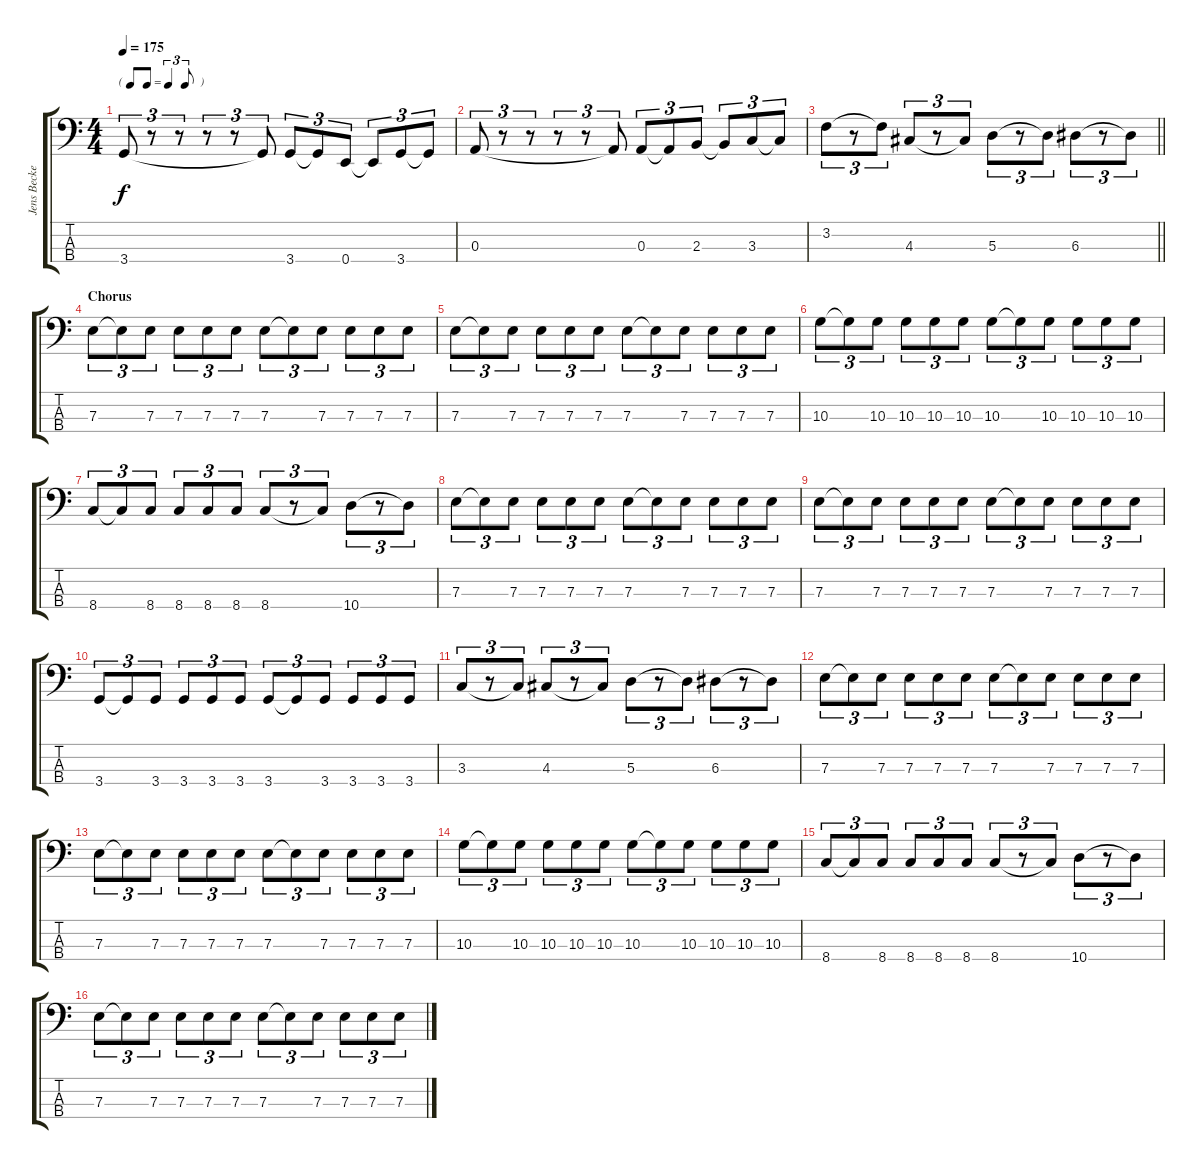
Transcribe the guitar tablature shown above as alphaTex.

\track ("Jens Becker" "Jens Becke") {instrument electricbassfinger}
\staff {score tabs}
\tuning (G2 D2 A1 E1) {hide}
\ts (4 4)
\tf triplet8th
\tempo 175
\clef f4
\ks c
3.4.8{tu (3 2) dy f} r.8{tu (3 2)} r.8{tu (3 2)} r.8{tu (3 2)} r.8{tu (3 2)} 3.4{t}.8{tu (3 2)} 3.4.8{tu (3 2)} 3.4{t}.8{tu (3 2)} 0.4.8{tu (3 2)} 0.4{t}.8{tu (3 2)} 3.4.8{tu (3 2)} 3.4{t}.8{tu (3 2)} |
0.3.8{tu (3 2)} r.8{tu (3 2)} r.8{tu (3 2)} r.8{tu (3 2)} r.8{tu (3 2)} 0.3{t}.8{tu (3 2)} 0.3.8{tu (3 2)} 0.3{t}.8{tu (3 2)} 2.3.8{tu (3 2)} 2.3{t}.8{tu (3 2)} 3.3.8{tu (3 2)} 3.3{t}.8{tu (3 2)} |
\barLineRight lightlight
3.2.8{tu (3 2)} r.8{tu (3 2)} 3.2{t}.8{tu (3 2)} 4.3.8{tu (3 2)} r.8{tu (3 2)} 4.3{t}.8{tu (3 2)} 5.3.8{tu (3 2)} r.8{tu (3 2)} 5.3{t}.8{tu (3 2)} 6.3.8{tu (3 2)} r.8{tu (3 2)} 6.3{t}.8{tu (3 2)} |
\section ("" "Chorus")
7.3.8{tu (3 2)} 7.3{t}.8{tu (3 2)} 7.3.8{tu (3 2)} 7.3.8{tu (3 2)} 7.3.8{tu (3 2)} 7.3.8{tu (3 2)} 7.3.8{tu (3 2)} 7.3{t}.8{tu (3 2)} 7.3.8{tu (3 2)} 7.3.8{tu (3 2)} 7.3.8{tu (3 2)} 7.3.8{tu (3 2)} |
7.3.8{tu (3 2)} 7.3{t}.8{tu (3 2)} 7.3.8{tu (3 2)} 7.3.8{tu (3 2)} 7.3.8{tu (3 2)} 7.3.8{tu (3 2)} 7.3.8{tu (3 2)} 7.3{t}.8{tu (3 2)} 7.3.8{tu (3 2)} 7.3.8{tu (3 2)} 7.3.8{tu (3 2)} 7.3.8{tu (3 2)} |
10.3.8{tu (3 2)} 10.3{t}.8{tu (3 2)} 10.3.8{tu (3 2)} 10.3.8{tu (3 2)} 10.3.8{tu (3 2)} 10.3.8{tu (3 2)} 10.3.8{tu (3 2)} 10.3{t}.8{tu (3 2)} 10.3.8{tu (3 2)} 10.3.8{tu (3 2)} 10.3.8{tu (3 2)} 10.3.8{tu (3 2)} |
8.4.8{tu (3 2)} 8.4{t}.8{tu (3 2)} 8.4.8{tu (3 2)} 8.4.8{tu (3 2)} 8.4.8{tu (3 2)} 8.4.8{tu (3 2)} 8.4.8{tu (3 2)} r.8{tu (3 2)} 8.4{t}.8{tu (3 2)} 10.4.8{tu (3 2)} r.8{tu (3 2)} 10.4{t}.8{tu (3 2)} |
7.3.8{tu (3 2)} 7.3{t}.8{tu (3 2)} 7.3.8{tu (3 2)} 7.3.8{tu (3 2)} 7.3.8{tu (3 2)} 7.3.8{tu (3 2)} 7.3.8{tu (3 2)} 7.3{t}.8{tu (3 2)} 7.3.8{tu (3 2)} 7.3.8{tu (3 2)} 7.3.8{tu (3 2)} 7.3.8{tu (3 2)} |
7.3.8{tu (3 2)} 7.3{t}.8{tu (3 2)} 7.3.8{tu (3 2)} 7.3.8{tu (3 2)} 7.3.8{tu (3 2)} 7.3.8{tu (3 2)} 7.3.8{tu (3 2)} 7.3{t}.8{tu (3 2)} 7.3.8{tu (3 2)} 7.3.8{tu (3 2)} 7.3.8{tu (3 2)} 7.3.8{tu (3 2)} |
3.4.8{tu (3 2)} 3.4{t}.8{tu (3 2)} 3.4.8{tu (3 2)} 3.4.8{tu (3 2)} 3.4.8{tu (3 2)} 3.4.8{tu (3 2)} 3.4.8{tu (3 2)} 3.4{t}.8{tu (3 2)} 3.4.8{tu (3 2)} 3.4.8{tu (3 2)} 3.4.8{tu (3 2)} 3.4.8{tu (3 2)} |
3.3.8{tu (3 2)} r.8{tu (3 2)} 3.3{t}.8{tu (3 2)} 4.3.8{tu (3 2)} r.8{tu (3 2)} 4.3{t}.8{tu (3 2)} 5.3.8{tu (3 2)} r.8{tu (3 2)} 5.3{t}.8{tu (3 2)} 6.3.8{tu (3 2)} r.8{tu (3 2)} 6.3{t}.8{tu (3 2)} |
7.3.8{tu (3 2)} 7.3{t}.8{tu (3 2)} 7.3.8{tu (3 2)} 7.3.8{tu (3 2)} 7.3.8{tu (3 2)} 7.3.8{tu (3 2)} 7.3.8{tu (3 2)} 7.3{t}.8{tu (3 2)} 7.3.8{tu (3 2)} 7.3.8{tu (3 2)} 7.3.8{tu (3 2)} 7.3.8{tu (3 2)} |
7.3.8{tu (3 2)} 7.3{t}.8{tu (3 2)} 7.3.8{tu (3 2)} 7.3.8{tu (3 2)} 7.3.8{tu (3 2)} 7.3.8{tu (3 2)} 7.3.8{tu (3 2)} 7.3{t}.8{tu (3 2)} 7.3.8{tu (3 2)} 7.3.8{tu (3 2)} 7.3.8{tu (3 2)} 7.3.8{tu (3 2)} |
10.3.8{tu (3 2)} 10.3{t}.8{tu (3 2)} 10.3.8{tu (3 2)} 10.3.8{tu (3 2)} 10.3.8{tu (3 2)} 10.3.8{tu (3 2)} 10.3.8{tu (3 2)} 10.3{t}.8{tu (3 2)} 10.3.8{tu (3 2)} 10.3.8{tu (3 2)} 10.3.8{tu (3 2)} 10.3.8{tu (3 2)} |
8.4.8{tu (3 2)} 8.4{t}.8{tu (3 2)} 8.4.8{tu (3 2)} 8.4.8{tu (3 2)} 8.4.8{tu (3 2)} 8.4.8{tu (3 2)} 8.4.8{tu (3 2)} r.8{tu (3 2)} 8.4{t}.8{tu (3 2)} 10.4.8{tu (3 2)} r.8{tu (3 2)} 10.4{t}.8{tu (3 2)} |
7.3.8{tu (3 2)} 7.3{t}.8{tu (3 2)} 7.3.8{tu (3 2)} 7.3.8{tu (3 2)} 7.3.8{tu (3 2)} 7.3.8{tu (3 2)} 7.3.8{tu (3 2)} 7.3{t}.8{tu (3 2)} 7.3.8{tu (3 2)} 7.3.8{tu (3 2)} 7.3.8{tu (3 2)} 7.3.8{tu (3 2)}
